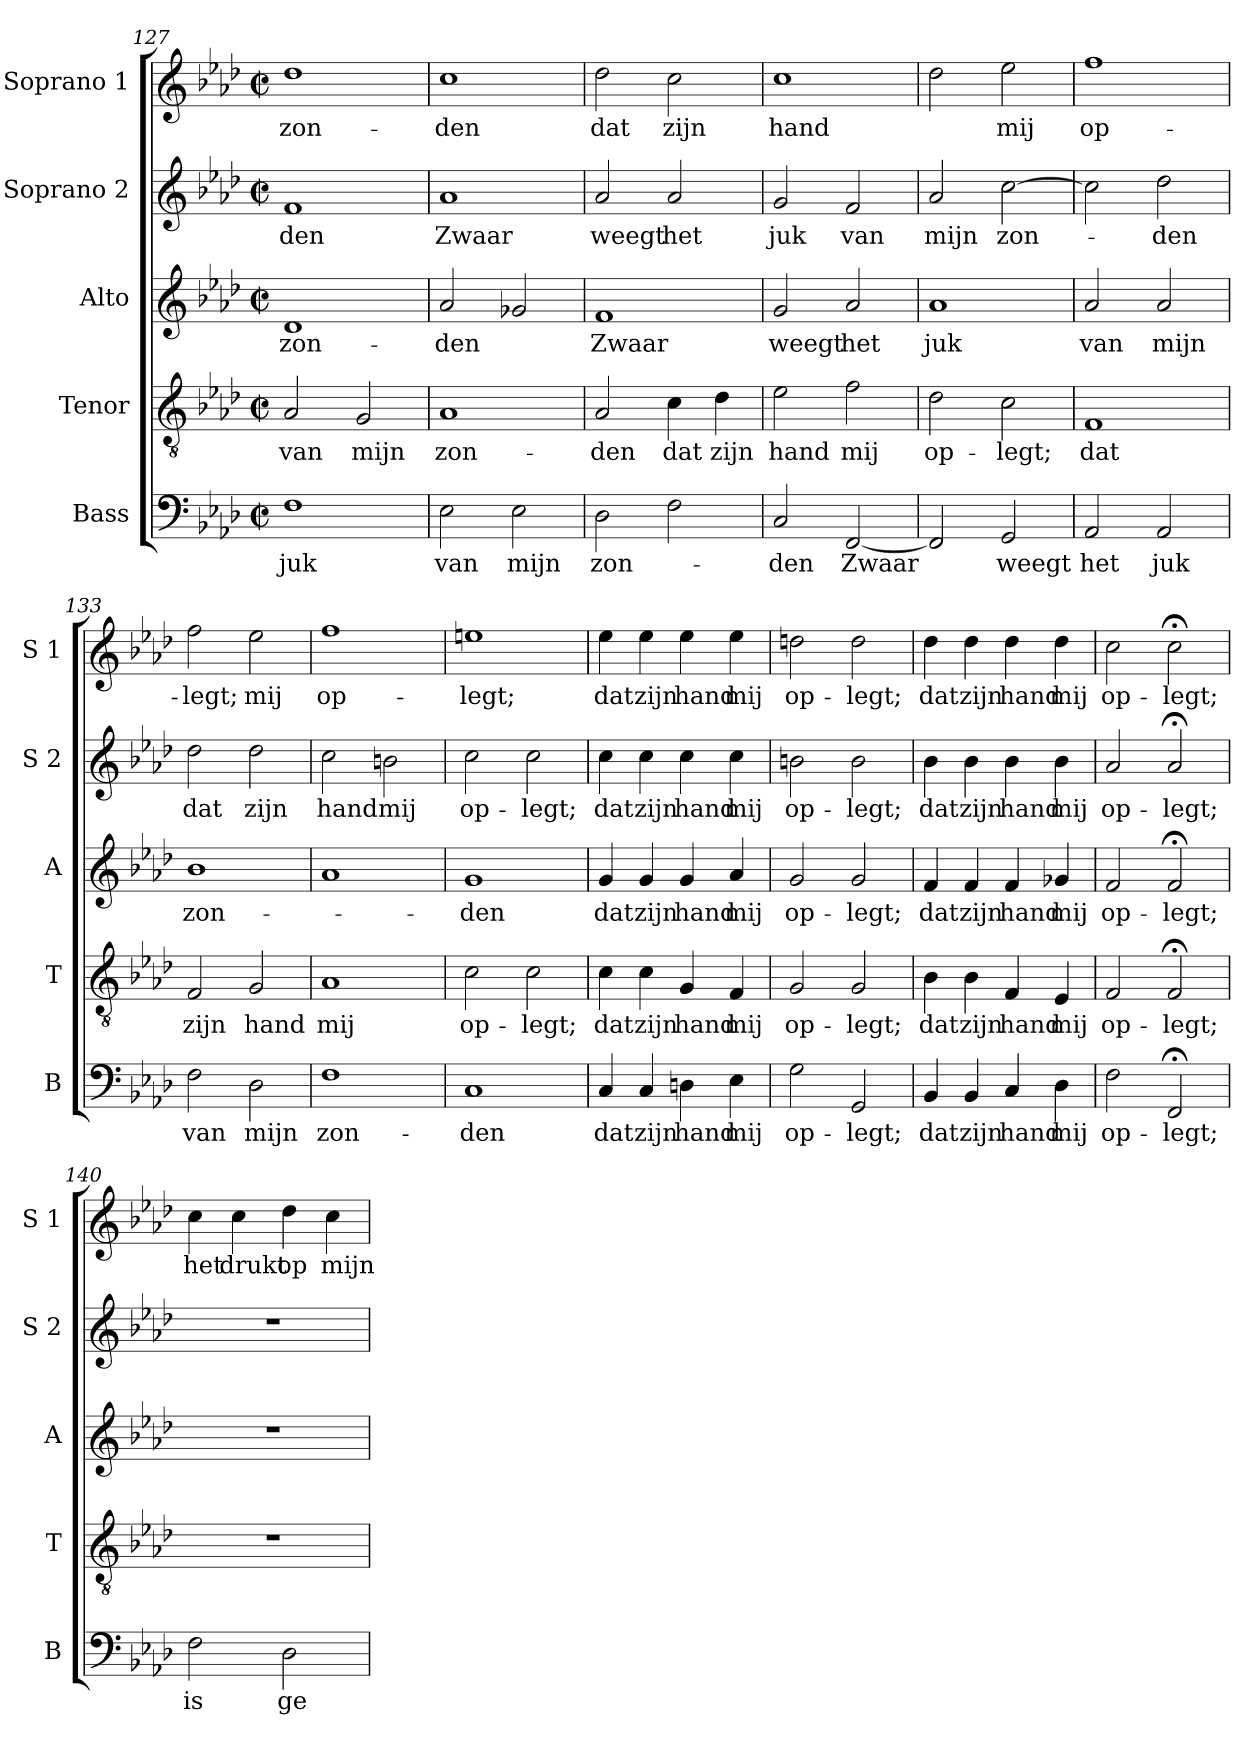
**kern	**text	**kern	**text	**kern	**text	**kern	**text	**kern	**text
*part5	*part5	*part4	*part4	*part3	*part3	*part2	*part2	*part1	*part1
*staff5	*staff5	*staff4	*staff4	*staff3	*staff3	*staff2	*staff2	*staff1	*staff1
*I"Bass	*	*I"Tenor	*	*I"Alto	*	*I"Soprano 2	*	*I"Soprano 1	*
*I'B	*	*I'T	*	*I'A	*	*I'S 2	*	*I'S 1	*
*clefF4	*	*clefGv2	*	*clefG2	*	*clefG2	*	*clefG2	*
*k[b-e-a-d-]	*	*k[b-e-a-d-]	*	*k[b-e-a-d-]	*	*k[b-e-a-d-]	*	*k[b-e-a-d-]	*
*A-:	*	*A-:	*	*A-:	*	*A-:	*	*A-:	*
*M2/2	*	*M2/2	*	*M2/2	*	*M2/2	*	*M2/2	*
*met(c|)	*	*met(c|)	*	*met(c|)	*	*met(c|)	*	*met(c|)	*
=127	=127	=127	=127	=127	=127	=127	=127	=127	=127
!	!LO:LY:b	!	!LO:LY:b	!	!LO:LY:b	!	!LO:LY:b	!	!LO:LY:b
1F	juk	2A-/	van	1d-	zon-	1f	-den	1dd-	zon-
!	!	!	!LO:LY:b	!	!	!	!	!	!
.	.	2G/	mijn	.	.	.	.	.	.
=128	=128	=128	=128	=128	=128	=128	=128	=128	=128
!	!LO:LY:b	!	!LO:LY:b	!	!LO:LY:b	!	!LO:LY:b	!	!LO:LY:b
2E-\	van	1A-	zon-	2a-/	-den	1a-	Zwaar	1cc	-den
!	!LO:LY:b	!	!	!	!	!	!	!	!
2E-\	mijn	.	.	2g-X/	.	.	.	.	.
!!LO:LB:g=z
=129	=129	=129	=129	=129	=129	=129	=129	=129	=129
!	!LO:LY:b	!	!LO:LY:b	!	!LO:LY:b	!	!LO:LY:b	!	!LO:LY:b
2D-\	zon-	2A-/	-den	1f	Zwaar	2a-/	weegt	2dd-\	dat
!	!	!	!LO:LY:b	!	!	!	!LO:LY:b	!	!LO:LY:b
2F\	.	4c\	dat	.	.	2a-/	het	2cc\	zijn
!	!	!	!LO:LY:b	!	!	!	!	!	!
.	.	4d-\	zijn	.	.	.	.	.	.
=130	=130	=130	=130	=130	=130	=130	=130	=130	=130
!	!LO:LY:b	!	!LO:LY:b	!	!LO:LY:b	!	!LO:LY:b	!	!LO:LY:b
2C/	-den	2e-\	hand	2g/	weegt	2g/	juk	1cc	hand
!	!LO:LY:b	!	!LO:LY:b	!	!LO:LY:b	!	!LO:LY:b	!	!
[2FF/	Zwaar	2f\	mij	2a-/	het	2f/	van	.	.
=131	=131	=131	=131	=131	=131	=131	=131	=131	=131
!	!	!	!LO:LY:b	!	!LO:LY:b	!	!LO:LY:b	!	!
2FF/]	.	2d-\	op-	1a-	juk	2a-/	mijn	2dd-\	.
!	!LO:LY:b	!	!LO:LY:b	!	!	!	!LO:LY:b	!	!LO:LY:b
2GG/	weegt	2c\	-legt;	.	.	[2cc\	zon-	2ee-\	mij
=132	=132	=132	=132	=132	=132	=132	=132	=132	=132
!	!LO:LY:b	!	!LO:LY:b	!	!LO:LY:b	!	!	!	!LO:LY:b
2AA-/	het	1F	dat	2a-/	van	2cc\]	.	1ff	op-
!	!LO:LY:b	!	!	!	!LO:LY:b	!	!LO:LY:b	!	!
2AA-/	juk	.	.	2a-/	mijn	2dd-\	-den	.	.
=133	=133	=133	=133	=133	=133	=133	=133	=133	=133
!	!LO:LY:b	!	!LO:LY:b	!	!LO:LY:b	!	!LO:LY:b	!	!LO:LY:b
2F\	van	2F/	zijn	1b-	zon-	2dd-\	dat	2ff\	-legt;
!	!LO:LY:b	!	!LO:LY:b	!	!	!	!LO:LY:b	!	!LO:LY:b
2D-\	mijn	2G/	hand	.	.	2dd-\	zijn	2ee-\	mij
=134	=134	=134	=134	=134	=134	=134	=134	=134	=134
!	!LO:LY:b	!	!LO:LY:b	!	!	!	!LO:LY:b	!	!LO:LY:b
1F	zon-	1A-	mij	1a-	.	2cc\	hand	1ff	op-
!	!	!	!	!	!	!	!LO:LY:b	!	!
.	.	.	.	.	.	2bn\	mij	.	.
=135	=135	=135	=135	=135	=135	=135	=135	=135	=135
!	!LO:LY:b	!	!LO:LY:b	!	!LO:LY:b	!	!LO:LY:b	!	!LO:LY:b
1C	-den	2c\	op-	1g	-den	2cc\	op-	1een	-legt;
!	!	!	!LO:LY:b	!	!	!	!LO:LY:b	!	!
.	.	2c\	-legt;	.	.	2cc\	-legt;	.	.
!!LO:PB:g=z
=136	=136	=136	=136	=136	=136	=136	=136	=136	=136
!	!LO:LY:b	!	!LO:LY:b	!	!LO:LY:b	!	!LO:LY:b	!	!LO:LY:b
4C/	dat	4c\	dat	4g/	dat	4cc\	dat	4ee-\	dat
!	!LO:LY:b	!	!LO:LY:b	!	!LO:LY:b	!	!LO:LY:b	!	!LO:LY:b
4C/	zijn	4c\	zijn	4g/	zijn	4cc\	zijn	4ee-\	zijn
!	!LO:LY:b	!	!LO:LY:b	!	!LO:LY:b	!	!LO:LY:b	!	!LO:LY:b
4Dn\	hand	4G/	hand	4g/	hand	4cc\	hand	4ee-\	hand
!	!LO:LY:b	!	!LO:LY:b	!	!LO:LY:b	!	!LO:LY:b	!	!LO:LY:b
4E-\	mij	4F/	mij	4a-/	mij	4cc\	mij	4ee-\	mij
=137	=137	=137	=137	=137	=137	=137	=137	=137	=137
!	!LO:LY:b	!	!LO:LY:b	!	!LO:LY:b	!	!LO:LY:b	!	!LO:LY:b
2G\	op-	2G/	op-	2g/	op-	2bn\	op-	2ddn\	op-
!	!LO:LY:b	!	!LO:LY:b	!	!LO:LY:b	!	!LO:LY:b	!	!LO:LY:b
2GG/	-legt;	2G/	-legt;	2g/	-legt;	2b\	-legt;	2dd\	-legt;
=138	=138	=138	=138	=138	=138	=138	=138	=138	=138
!	!LO:LY:b	!	!LO:LY:b	!	!LO:LY:b	!	!LO:LY:b	!	!LO:LY:b
4BB-/	dat	4B-\	dat	4f/	dat	4b-\	dat	4dd-\	dat
!	!LO:LY:b	!	!LO:LY:b	!	!LO:LY:b	!	!LO:LY:b	!	!LO:LY:b
4BB-/	zijn	4B-\	zijn	4f/	zijn	4b-\	zijn	4dd-\	zijn
!	!LO:LY:b	!	!LO:LY:b	!	!LO:LY:b	!	!LO:LY:b	!	!LO:LY:b
4C/	hand	4F/	hand	4f/	hand	4b-\	hand	4dd-\	hand
!	!LO:LY:b	!	!LO:LY:b	!	!LO:LY:b	!	!LO:LY:b	!	!LO:LY:b
4D-\	mij	4E-/	mij	4g-X/	mij	4b-\	mij	4dd-\	mij
=139	=139	=139	=139	=139	=139	=139	=139	=139	=139
!	!LO:LY:b	!	!LO:LY:b	!	!LO:LY:b	!	!LO:LY:b	!	!LO:LY:b
2F\	op-	2F/	op-	2f/	op-	2a-/	op-	2cc\	op-
!	!LO:LY:b	!	!LO:LY:b	!	!LO:LY:b	!	!LO:LY:b	!	!LO:LY:b
2FF;</	-legt;	2F;</	-legt;	2f;</	-legt;	2a-;</	-legt;	2cc;<\	-legt;
=140	=140	=140	=140	=140	=140	=140	=140	=140	=140
!	!LO:LY:b	!	!	!	!	!	!	!	!LO:LY:b
2F\	is	1r	.	1r	.	1r	.	4cc\	het
!	!	!	!	!	!	!	!	!	!LO:LY:b
.	.	.	.	.	.	.	.	4cc\	drukt
!	!LO:LY:b	!	!	!	!	!	!	!	!LO:LY:b
2D-\	ge-	.	.	.	.	.	.	4dd-\	op
!	!	!	!	!	!	!	!	!	!LO:LY:b
.	.	.	.	.	.	.	.	4cc\	mijn
=	=	=	=	=	=	=	=	=	=
*-	*-	*-	*-	*-	*-	*-	*-	*-	*-
